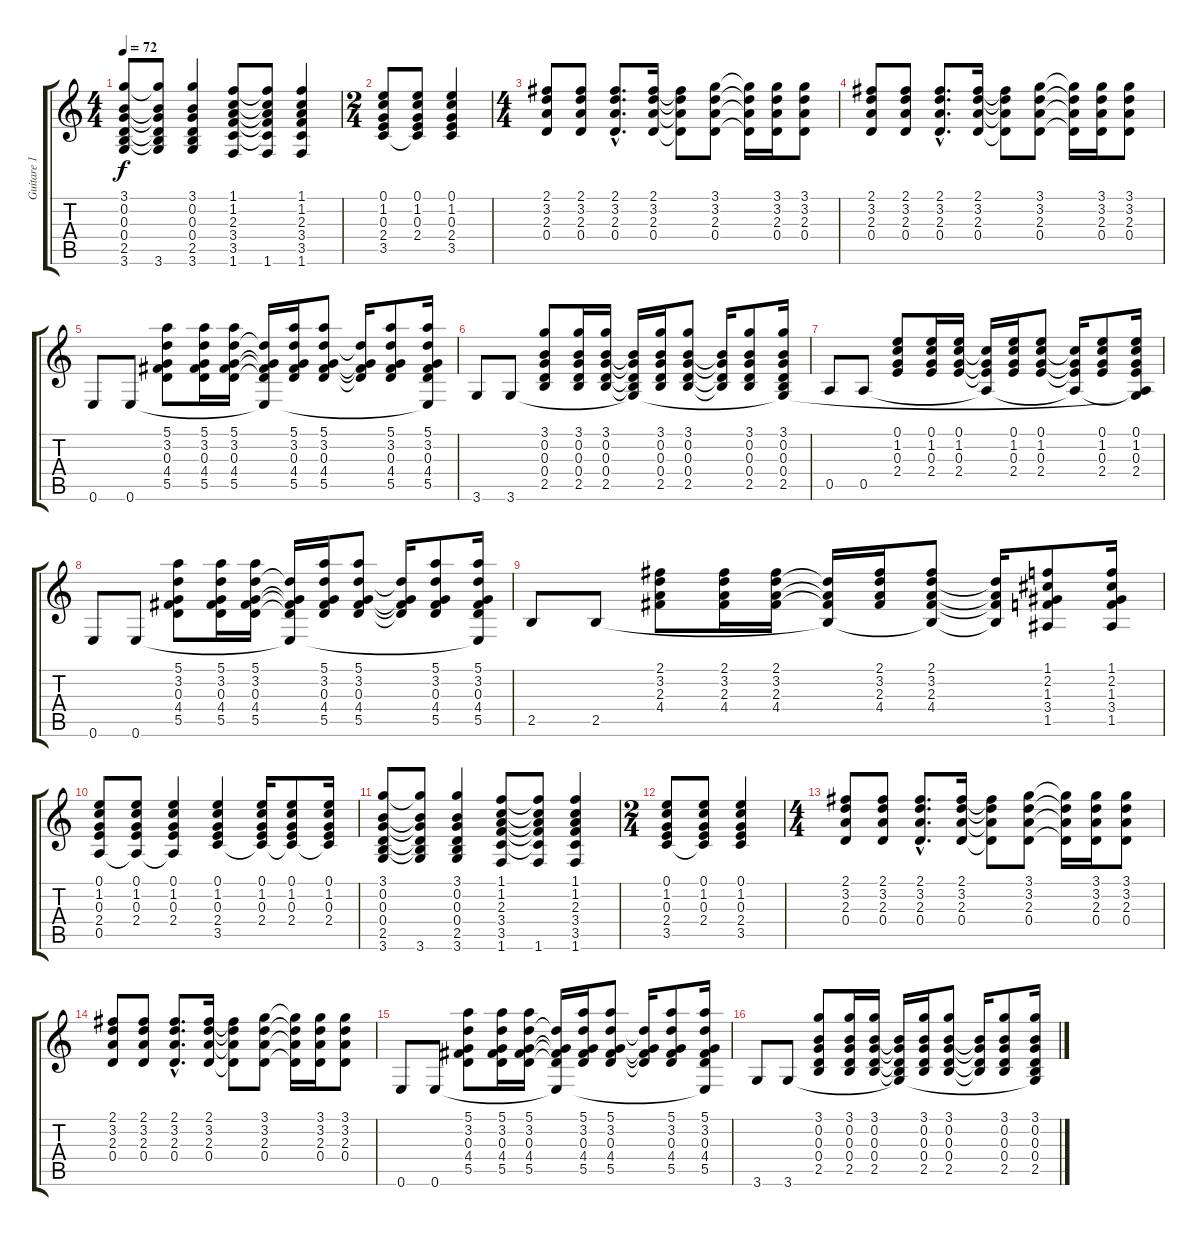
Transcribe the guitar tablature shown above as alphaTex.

\track ("Guitare 1 ( Jim Corr )" "Guitare 1 ") {instrument acousticguitarsteel}
\staff {score tabs}
\tuning (E4 B3 G3 D3 A2 E2) {hide}
\ts (4 4)
\tempo 72
\clef g2
\ks c
(3.1 0.2 0.3 0.4 2.5 3.6).8{dy f} (3.1{t} 0.2{t} 0.3{t} 0.4{t} 2.5{t} 3.6).8 (3.1 0.2 0.3 0.4 2.5 3.6).4 (1.1 1.2 2.3 3.4 3.5 1.6).8 (1.1{t} 1.2{t} 2.3{t} 3.4{t} 3.5{t} 1.6).8 (1.1 1.2 2.3 3.4 3.5 1.6).4 |
\ts (2 4)
(0.1 1.2 0.3 2.4 3.5).8 (0.1 1.2 0.3 2.4 3.5{t}).8 (0.1 1.2 0.3 2.4 3.5).4 |
\ts (4 4)
(2.1 3.2 2.3 0.4).8 (2.1 3.2 2.3 0.4).8 (2.1{hac} 3.2{hac} 2.3{hac} 0.4{hac}).8{d} (2.1 3.2 2.3 0.4).16 (2.1{t} 3.2{t} 2.3{t} 0.4{t}).8 (3.1 3.2 2.3 0.4).8 (3.1{t} 3.2{t} 2.3{t} 0.4{t}).16 (3.1 3.2 2.3 0.4).16 (3.1 3.2 2.3 0.4).8 |
(2.1 3.2 2.3 0.4).8 (2.1 3.2 2.3 0.4).8 (2.1{hac} 3.2{hac} 2.3{hac} 0.4{hac}).8{d} (2.1 3.2 2.3 0.4).16 (2.1{t} 3.2{t} 2.3{t} 0.4{t}).8 (3.1 3.2 2.3 0.4).8 (3.1{t} 3.2{t} 2.3{t} 0.4{t}).16 (3.1 3.2 2.3 0.4).16 (3.1 3.2 2.3 0.4).8 |
0.6.8 0.6.8 (5.1 3.2 0.3 4.4 5.5).8 (5.1 3.2 0.3 4.4 5.5).16 (5.1 3.2 0.3 4.4 5.5).16 (3.2{t} 0.3{t} 4.4{t} 5.5{t} 0.6{t}).16 (5.1 3.2 0.3 4.4 5.5).16 (5.1 3.2 0.3 4.4 5.5).8 (3.2{t} 0.3{t} 4.4{t} 5.5{t}).16 (5.1 3.2 0.3 4.4 5.5).8 (5.1 3.2 0.3 4.4 5.5 0.6{t}).16 |
3.6.8 3.6.8 (3.1 0.2 0.3 0.4 2.5).8 (3.1 0.2 0.3 0.4 2.5).16 (3.1 0.2 0.3 0.4 2.5).16 (0.2{t} 0.3{t} 0.4{t} 2.5{t} 3.6{t}).16 (3.1 0.2 0.3 0.4 2.5).16 (3.1 0.2 0.3 0.4 2.5).8 (0.2{t} 0.3{t} 0.4{t} 2.5{t}).16 (3.1 0.2 0.3 0.4 2.5).8 (3.1 0.2 0.3 0.4 2.5 3.6{t}).16 |
0.5.8 0.5.8 (0.1 1.2 0.3 2.4).8 (0.1 1.2 0.3 2.4).16 (0.1 1.2 0.3 2.4).16 (1.2{t} 0.3{t} 2.4{t} 0.5{t}).16 (0.1 1.2 0.3 2.4).16 (0.1 1.2 0.3 2.4).8 (1.2{t} 0.3{t} 2.4{t} 0.5{t}).16 (0.1 1.2 0.3 2.4).8 (0.1 1.2 0.3 2.4 0.5{t} 3.6{t}).16 |
0.6.8 0.6.8 (5.1 3.2 0.3 4.4 5.5).8 (5.1 3.2 0.3 4.4 5.5).16 (5.1 3.2 0.3 4.4 5.5).16 (3.2{t} 0.3{t} 4.4{t} 5.5{t} 0.6{t}).16 (5.1 3.2 0.3 4.4 5.5).16 (5.1 3.2 0.3 4.4 5.5).8 (3.2{t} 0.3{t} 4.4{t} 5.5{t}).16 (5.1 3.2 0.3 4.4 5.5).8 (5.1 3.2 0.3 4.4 5.5 0.6{t}).16 |
2.5.8 2.5.8 (2.1 3.2 2.3 4.4).8 (2.1 3.2 2.3 4.4).16 (2.1 3.2 2.3 4.4).16 (3.2{t} 2.3{t} 4.4{t} 2.5{t}).16 (2.1 3.2 2.3 4.4).16 (2.1 3.2 2.3 4.4 2.5{t}).8 (3.2{t} 2.3{t} 4.4{t} 2.5{t}).16 (1.1 2.2 1.3 3.4 1.5).8 (1.1 2.2 1.3 3.4 1.5).16 |
(0.1 1.2 0.3 2.4 0.5).8 (0.1 1.2 0.3 2.4 0.5{t}).8 (0.1 1.2 0.3 2.4 0.5{t}).4 (0.1 1.2 0.3 2.4 3.5).4 (0.1 1.2 0.3 2.4 3.5{t}).16 (0.1 1.2 0.3 2.4 3.5{t}).8 (0.1 1.2 0.3 2.4 3.5{t}).16 |
(3.1 0.2 0.3 0.4 2.5 3.6).8 (3.1{t} 0.2{t} 0.3{t} 0.4{t} 2.5{t} 3.6).8 (3.1 0.2 0.3 0.4 2.5 3.6).4 (1.1 1.2 2.3 3.4 3.5 1.6).8 (1.1{t} 1.2{t} 2.3{t} 3.4{t} 3.5{t} 1.6).8 (1.1 1.2 2.3 3.4 3.5 1.6).4 |
\ts (2 4)
(0.1 1.2 0.3 2.4 3.5).8 (0.1 1.2 0.3 2.4 3.5{t}).8 (0.1 1.2 0.3 2.4 3.5).4 |
\ts (4 4)
(2.1 3.2 2.3 0.4).8 (2.1 3.2 2.3 0.4).8 (2.1{hac} 3.2{hac} 2.3{hac} 0.4{hac}).8{d} (2.1 3.2 2.3 0.4).16 (2.1{t} 3.2{t} 2.3{t} 0.4{t}).8 (3.1 3.2 2.3 0.4).8 (3.1{t} 3.2{t} 2.3{t} 0.4{t}).16 (3.1 3.2 2.3 0.4).16 (3.1 3.2 2.3 0.4).8 |
(2.1 3.2 2.3 0.4).8 (2.1 3.2 2.3 0.4).8 (2.1{hac} 3.2{hac} 2.3{hac} 0.4{hac}).8{d} (2.1 3.2 2.3 0.4).16 (2.1{t} 3.2{t} 2.3{t} 0.4{t}).8 (3.1 3.2 2.3 0.4).8 (3.1{t} 3.2{t} 2.3{t} 0.4{t}).16 (3.1 3.2 2.3 0.4).16 (3.1 3.2 2.3 0.4).8 |
0.6.8 0.6.8 (5.1 3.2 0.3 4.4 5.5).8 (5.1 3.2 0.3 4.4 5.5).16 (5.1 3.2 0.3 4.4 5.5).16 (3.2{t} 0.3{t} 4.4{t} 5.5{t} 0.6{t}).16 (5.1 3.2 0.3 4.4 5.5).16 (5.1 3.2 0.3 4.4 5.5).8 (3.2{t} 0.3{t} 4.4{t} 5.5{t}).16 (5.1 3.2 0.3 4.4 5.5).8 (5.1 3.2 0.3 4.4 5.5 0.6{t}).16 |
3.6.8 3.6.8 (3.1 0.2 0.3 0.4 2.5).8 (3.1 0.2 0.3 0.4 2.5).16 (3.1 0.2 0.3 0.4 2.5).16 (0.2{t} 0.3{t} 0.4{t} 2.5{t} 3.6{t}).16 (3.1 0.2 0.3 0.4 2.5).16 (3.1 0.2 0.3 0.4 2.5).8 (0.2{t} 0.3{t} 0.4{t} 2.5{t}).16 (3.1 0.2 0.3 0.4 2.5).8 (3.1 0.2 0.3 0.4 2.5 3.6{t}).16
